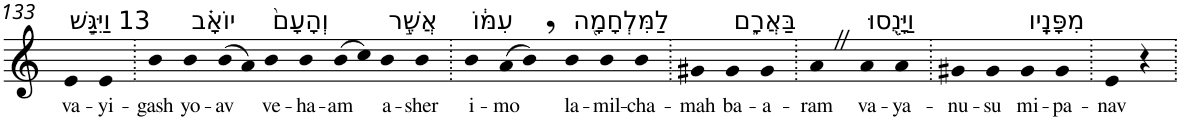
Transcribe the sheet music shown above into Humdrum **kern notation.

**kern	**text
*part1	*part1
*staff1	*staff1
*I"Piano	*
*I'Pno	*
!!LO:PB:g=z
*clefG2	*
*k[]	*
=133	=133
!LO:TX:a:t=13 וַיִּגַּ֣שׁ	!
!	!LO:LY:b
4e	va-
!	!LO:LY:b
4e	-yi-
=134.	=134.
!	!LO:LY:b
4b	-gash
!LO:TX:a:t=יוֹאָ֗ב	!
!	!LO:LY:b
4b	yo-
!	!LO:LY:b
(>8b	-av
8a)	.
!LO:TX:a:t=וְהָעָם֙	!
!	!LO:LY:b
4b	ve-
!	!LO:LY:b
4b	-ha-
!	!LO:LY:b
(>8b	-am
8cc)	.
!LO:TX:a:t=אֲשֶׁ֣ר	!
!	!LO:LY:b
4b	a-
!	!LO:LY:b
4b	-sher
=135.	=135.
!LO:TX:a:t=עִמּ֔וֹ	!
!	!LO:LY:b
4b	i-
!	!LO:LY:b
(>8a	-mo
8b,)	.
!LO:TX:a:t=לַמִּלְחָמָ֖ה	!
!	!LO:LY:b
4b	la-
!	!LO:LY:b
4b	-mil-
!	!LO:LY:b
4b	-cha-
=136.	=136.
!	!LO:LY:b
4g#X	-mah
!LO:TX:a:t=בַּאֲרָ֑ם	!
!	!LO:LY:b
4g#	ba-
!	!LO:LY:b
4g#	-a-
=137.	=137.
!	!LO:LY:b
4aZ	-ram
!LO:TX:a:t=וַיָּנֻ֖סוּ	!
!	!LO:LY:b
4a	va-
!	!LO:LY:b
4a	-ya-
=138.	=138.
!	!LO:LY:b
4g#X	-nu-
!	!LO:LY:b
4g#	-su
!LO:TX:a:t=מִפָּנָֽיו	!
!	!LO:LY:b
4g#	mi-
!	!LO:LY:b
4g#	-pa-
=139.	=139.
!	!LO:LY:b
4e	-nav
4r	.
=.	=.
*-	*-
